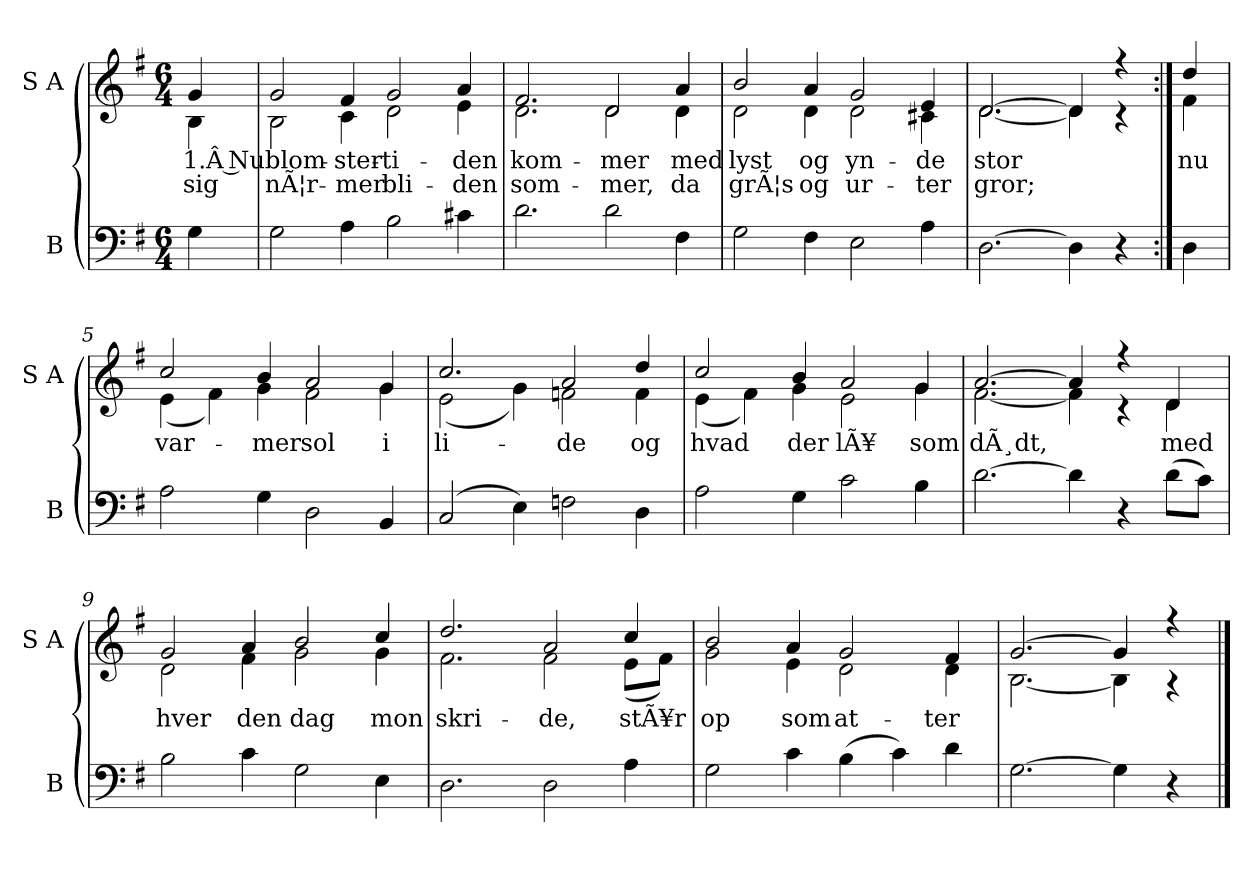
**kern	**kern	**text	**text
*part2	*part1	*part1	*part1
*staff2	*staff1	*staff1	*staff1
*I"B	*I"S A	*	*
*I'B	*I'S A	*	*
*clefF4	*clefG2	*	*
*k[f#]	*k[f#]	*	*
*M6/4	*M6/4	*	*
=	=	=	=
!	!	!LO:LY:b	!LO:LY:b
*	*^	*	*
4G\	4g/	4B\	1.Â Nu	sig
=1	=1	=1	=1	=1
!	!	!	!LO:LY:b	!LO:LY:b
2G\	2g/	2B\	blom-	nÃ¦r-
!	!	!	!LO:LY:b	!LO:LY:b
4A\	4f#/	4c\	-ster-	-mer
!	!	!	!LO:LY:b	!LO:LY:b
2B\	2g/	2d\	-ti-	bli-
!	!	!	!LO:LY:b	!LO:LY:b
4c#X\	4a/	4e\	-den	-den
=2	=2	=2	=2	=2
!	!	!	!LO:LY:b	!LO:LY:b
2.d\	2.f#/	2.d\	kom-	som-
!	!	!	!LO:LY:b	!LO:LY:b
2d\	2d/	2d\	-mer	-mer,
!	!	!	!LO:LY:b	!LO:LY:b
4F#\	4a/	4d\	med	da
=3	=3	=3	=3	=3
!	!	!	!LO:LY:b	!LO:LY:b
2G\	2b/	2d\	lyst	grÃ¦s
!	!	!	!LO:LY:b	!LO:LY:b
4F#\	4a/	4d\	og	og
!	!	!	!LO:LY:b	!LO:LY:b
2E\	2g/	2d\	yn-	ur-
!	!	!	!LO:LY:b	!LO:LY:b
4A\	4e/	4c#X\	-de	-ter
=4	=4	=4	=4	=4
!	!	!	!LO:LY:b	!LO:LY:b
[2.D\	[2.d/	[2.d\	stor	gror;
4D\]	4d/]	4d\]	.	.
4r	4r	4r	.	.
=4X1:|!	=4X1:|!	=4X1:|!	=4X1:|!	=4X1:|!
!	!	!	!LO:LY:b	!
4D\	4dd/	4f#\	nu	.
=5	=5	=5	=5	=5
!	!	!	!LO:LY:b	!
2A\	2cc/	(4e\	var-	.
.	.	4f#\)	.	.
!	!	!	!LO:LY:b	!
4G\	4b/	4g\	-mer	.
!	!	!	!LO:LY:b	!
2D\	2a/	2f#\	sol	.
!	!	!	!LO:LY:b	!
4BB/	4g/	4g\	i	.
!!LO:LB:g=z	!!
=6	=6	=6	=6	=6
!	!	!	!LO:LY:b	!
(2C/	2.cc/	(2e\	li-	.
4E\)	.	4g\)	.	.
!	!	!	!LO:LY:b	!
2Fn\	2a/	2fn\	-de	.
!	!	!	!LO:LY:b	!
4D\	4dd/	4f\	og	.
=7	=7	=7	=7	=7
!	!	!	!LO:LY:b	!
2A\	2cc/	(4e\	hvad	.
.	.	4f#\)	.	.
!	!	!	!LO:LY:b	!
4G\	4b/	4g\	der	.
!	!	!	!LO:LY:b	!
2c\	2a/	2e\	lÃ¥	.
!	!	!	!LO:LY:b	!
4B\	4g/	4g\	som	.
=8	=8	=8	=8	=8
!	!	!	!LO:LY:b	!
[2.d\	[2.a/	[2.f#\	dÃ¸dt,	.
4d\]	4a/]	4f#\]	.	.
4r	4r	4r	.	.
!	!	!	!LO:LY:b	!
(8d\L	4d/	4d\	med	.
8c\J)	.	.	.	.
=9	=9	=9	=9	=9
!	!	!	!LO:LY:b	!
2B\	2g/	2d\	hver	.
!	!	!	!LO:LY:b	!
4c\	4a/	4f#\	den	.
!	!	!	!LO:LY:b	!
2G\	2b/	2g\	dag	.
!	!	!	!LO:LY:b	!
4E\	4cc/	4g\	mon	.
=10	=10	=10	=10	=10
!	!	!	!LO:LY:b	!
2.D\	2.dd/	2.f#\	skri-	.
!	!	!	!LO:LY:b	!
2D\	2a/	2f#\	-de,	.
!	!	!	!LO:LY:b	!
4A\	4cc/	(8e\L	stÃ¥r	.
.	.	8f#\J)	.	.
!!LO:LB:g=z	!!
=11	=11	=11	=11	=11
!	!	!	!LO:LY:b	!
2G\	2b/	2g\	op	.
!	!	!	!LO:LY:b	!
4c\	4a/	4e\	som	.
!	!	!	!LO:LY:b	!
(4B\	2g/	2d\	at-	.
4c\)	.	.	.	.
!	!	!	!LO:LY:b	!
4d\	4f#/	4d\	-ter	.
=12	=12	=12	=12	=12
[2.G\	[2.g/	[2.B\	.	.
4G\]	4g/]	4B\]	.	.
4r	4r	4r	.	.
*	*v	*v	*	*
==	==	==	==
*-	*-	*-	*-
